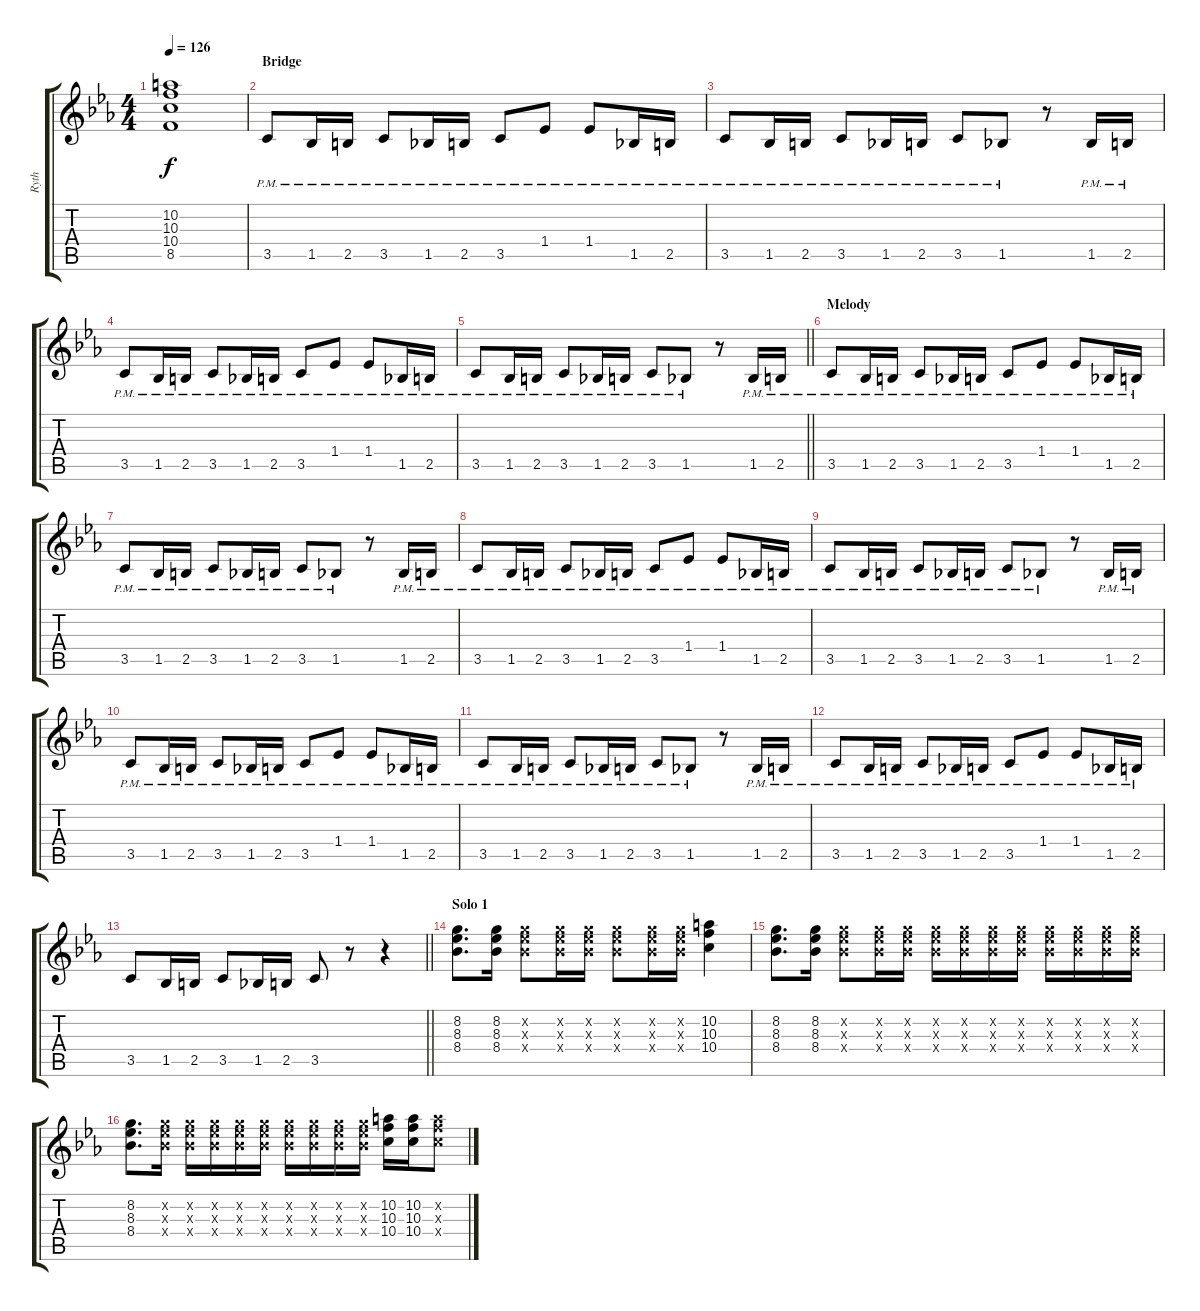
\track ("Ryth" "Ryth") {instrument distortionguitar}
\staff {score tabs}
\tuning (E4 B3 G3 D3 A2 E2) {hide}
\ts (4 4)
\tempo 126
\clef g2
\ks eb
(10.2{t} 10.3{t} 10.4{t} 8.5{t}).1{dy f} |
\section ("" "Bridge")
3.5{pm}.8 1.5{pm}.16 2.5{pm}.16 3.5{pm}.8 1.5{pm}.16 2.5{pm}.16 3.5{pm}.8 1.4{pm}.8 1.4{pm}.8 1.5{pm}.16 2.5{pm}.16 |
3.5{pm}.8 1.5{pm}.16 2.5{pm}.16 3.5{pm}.8 1.5{pm}.16 2.5{pm}.16 3.5{pm}.8 1.5{pm}.8 r.8 1.5{pm}.16 2.5{pm}.16 |
3.5{pm}.8 1.5{pm}.16 2.5{pm}.16 3.5{pm}.8 1.5{pm}.16 2.5{pm}.16 3.5{pm}.8 1.4{pm}.8 1.4{pm}.8 1.5{pm}.16 2.5{pm}.16 |
\barLineRight lightlight
3.5{pm}.8 1.5{pm}.16 2.5{pm}.16 3.5{pm}.8 1.5{pm}.16 2.5{pm}.16 3.5{pm}.8 1.5{pm}.8 r.8 1.5{pm}.16 2.5{pm}.16 |
\section ("" "Melody")
3.5{pm}.8 1.5{pm}.16 2.5{pm}.16 3.5{pm}.8 1.5{pm}.16 2.5{pm}.16 3.5{pm}.8 1.4{pm}.8 1.4{pm}.8 1.5{pm}.16 2.5{pm}.16 |
3.5{pm}.8 1.5{pm}.16 2.5{pm}.16 3.5{pm}.8 1.5{pm}.16 2.5{pm}.16 3.5{pm}.8 1.5{pm}.8 r.8 1.5{pm}.16 2.5{pm}.16 |
3.5{pm}.8 1.5{pm}.16 2.5{pm}.16 3.5{pm}.8 1.5{pm}.16 2.5{pm}.16 3.5{pm}.8 1.4{pm}.8 1.4{pm}.8 1.5{pm}.16 2.5{pm}.16 |
3.5{pm}.8 1.5{pm}.16 2.5{pm}.16 3.5{pm}.8 1.5{pm}.16 2.5{pm}.16 3.5{pm}.8 1.5{pm}.8 r.8 1.5{pm}.16 2.5{pm}.16 |
3.5{pm}.8 1.5{pm}.16 2.5{pm}.16 3.5{pm}.8 1.5{pm}.16 2.5{pm}.16 3.5{pm}.8 1.4{pm}.8 1.4{pm}.8 1.5{pm}.16 2.5{pm}.16 |
3.5{pm}.8 1.5{pm}.16 2.5{pm}.16 3.5{pm}.8 1.5{pm}.16 2.5{pm}.16 3.5{pm}.8 1.5{pm}.8 r.8 1.5{pm}.16 2.5{pm}.16 |
3.5{pm}.8 1.5{pm}.16 2.5{pm}.16 3.5{pm}.8 1.5{pm}.16 2.5{pm}.16 3.5{pm}.8 1.4{pm}.8 1.4{pm}.8 1.5{pm}.16 2.5{pm}.16 |
\barLineRight lightlight
3.5.8 1.5.16 2.5.16 3.5.8 1.5.16 2.5.16 3.5.8 r.8 r.4 |
\section ("" "Solo 1")
(8.2 8.3 8.4).8{d} (8.2 8.3 8.4).16 (8.2{x} 8.3{x} 8.4{x}).8 (8.2{x} 8.3{x} 8.4{x}).16 (8.2{x} 8.3{x} 8.4{x}).16 (8.2{x} 8.3{x} 8.4{x}).8 (8.2{x} 8.3{x} 8.4{x}).16 (8.2{x} 8.3{x} 8.4{x}).16 (10.2 10.3 10.4).4 |
(8.2 8.3 8.4).8{d} (8.2 8.3 8.4).16 (8.2{x} 8.3{x} 8.4{x}).8 (8.2{x} 8.3{x} 8.4{x}).16 (8.2{x} 8.3{x} 8.4{x}).16 (8.2{x} 8.3{x} 8.4{x}).16 (8.2{x} 8.3{x} 8.4{x}).16 (8.2{x} 8.3{x} 8.4{x}).16 (8.2{x} 8.3{x} 8.4{x}).16 (8.2{x} 8.3{x} 8.4{x}).16 (8.2{x} 8.3{x} 8.4{x}).16 (8.2{x} 8.3{x} 8.4{x}).16 (8.2{x} 8.3{x} 8.4{x}).16 |
(8.2 8.3 8.4).8{d} (8.2{x} 8.3{x} 8.4{x}).16 (8.2{x} 8.3{x} 8.4{x}).16 (8.2{x} 8.3{x} 8.4{x}).16 (8.2{x} 8.3{x} 8.4{x}).16 (8.2{x} 8.3{x} 8.4{x}).16 (8.2{x} 8.3{x} 8.4{x}).16 (8.2{x} 8.3{x} 8.4{x}).16 (8.2{x} 8.3{x} 8.4{x}).16 (8.2{x} 8.3{x} 8.4{x}).16 (10.2 10.3 10.4).16 (10.2 10.3 10.4).16 (10.2{x} 10.3{x} 10.4{x}).8
